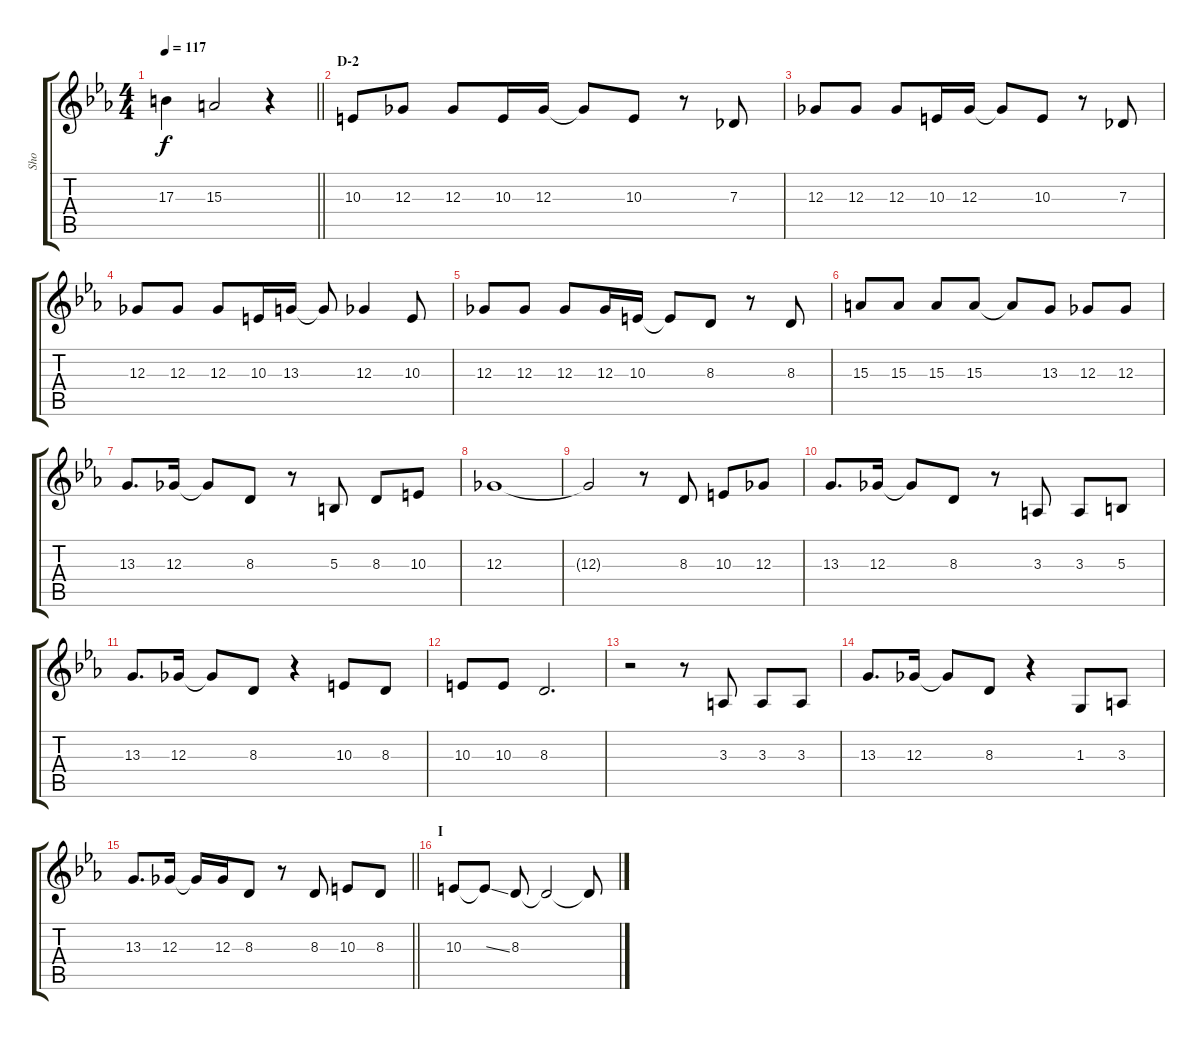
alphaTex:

\track ("Sho" "Sho") {instrument clarinet}
\staff {score tabs}
\tuning (Eb4 Bb3 Gb3 Db3 Ab2 Eb2) {hide}
\ts (4 4)
\tempo 117
\clef g2
\barLineRight lightlight
\ks eb
17.3.4{dy f} 15.3.2 r.4 |
\section ("" "D-2")
10.3.8 12.3.8 12.3.8 10.3.16 12.3.16 12.3{t}.8 10.3.8 r.8 7.3.8 |
12.3.8 12.3.8 12.3.8 10.3.16 12.3.16 12.3{t}.8 10.3.8 r.8 7.3.8 |
12.3.8 12.3.8 12.3.8 10.3.16 13.3.16 13.3{t}.8 12.3.4 10.3.8 |
12.3.8 12.3.8 12.3.8 12.3.16 10.3.16 10.3{t}.8 8.3.8 r.8 8.3.8 |
15.3.8 15.3.8 15.3.8 15.3.8 15.3{t}.8 13.3.8 12.3.8 12.3.8 |
13.3.8{d} 12.3.16 12.3{t}.8 8.3.8 r.8 5.3.8 8.3.8 10.3.8 |
12.3.1 |
12.3{t}.2 r.8 8.3.8 10.3.8 12.3.8 |
13.3.8{d} 12.3.16 12.3{t}.8 8.3.8 r.8 3.3.8 3.3.8 5.3.8 |
13.3.8{d} 12.3.16 12.3{t}.8 8.3.8 r.4 10.3.8 8.3.8 |
10.3.8 10.3.8 8.3.2{d} |
r.2 r.8 3.3.8 3.3.8 3.3.8 |
13.3.8{d} 12.3.16 12.3{t}.8 8.3.8 r.4 1.3.8 3.3.8 |
\barLineRight lightlight
13.3.8{d} 12.3.16 12.3{t}.16 12.3.16 8.3.8 r.8 8.3.8 10.3.8 8.3.8 |
\section ("" "I")
10.3.8 10.3{ss t}.8 8.3.8 8.3{t}.2 8.3{t}.8
